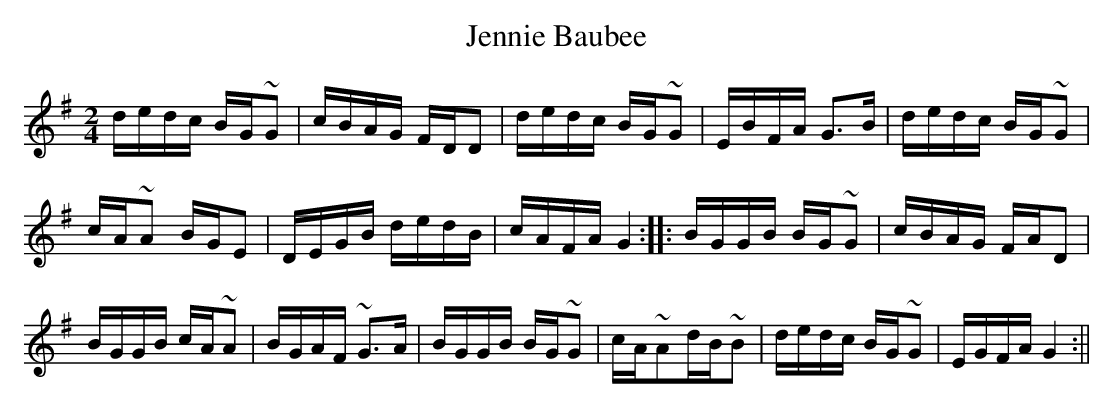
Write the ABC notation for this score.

X:1
T:Jennie Baubee
M:2/4
L:1/16
K:G
dedc BG~G2|cBAG FDD2|dedc BG~G2|EBFA G3B|dedc BG~G2|
cA~A2 BGE2|DEGB dedB|cAFA G4:|:BGGB BG~G2|cBAG FAD2|
BGGB cA~A2|BGAF ~G3A|BGGB BG~G2|cA~A2dB~B2|dedc BG~G2|EGFA G4:||
